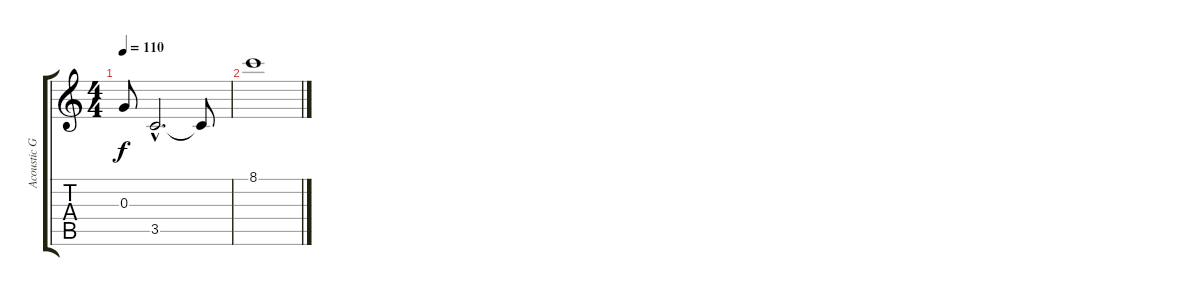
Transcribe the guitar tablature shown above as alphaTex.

\track ("Acoustic Guitar" "Acoustic G") {instrument electricguitarmuted}
\staff {score tabs}
\tuning (E4 B3 G3 D3 A2 E2) {hide}
\ts (4 4)
\tempo 110
\clef g2
\ks c
0.3.8{dy f} 3.5{hac}.2{d} 3.5{t}.8 |
8.1.1
